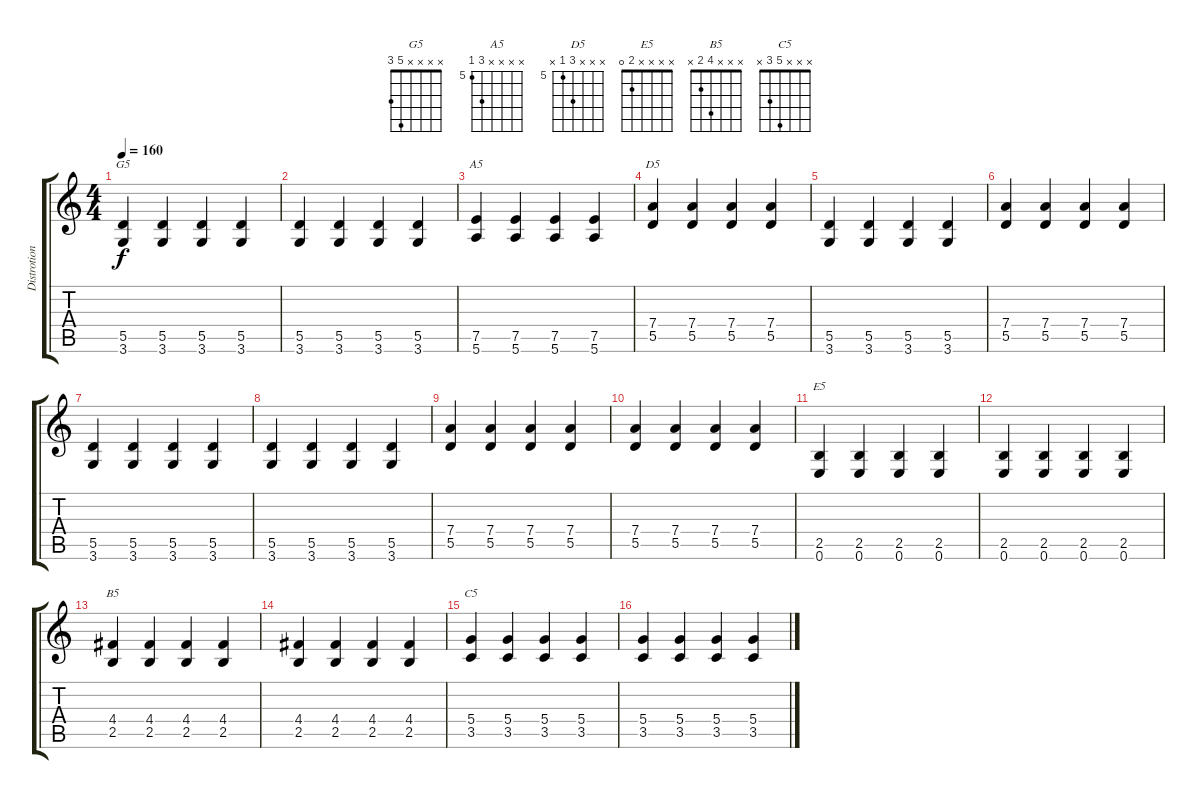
\track ("Distrotion Guitar 2" "Distrotion") {instrument distortionguitar}
\staff {score tabs}
\tuning (E4 B3 G3 D3 A2 E2) {hide}
\chord ("G5" x x x x 5 3)
\chord ("A5" x x x x 7 5) {firstfret 5}
\chord ("D5" x x x 7 5 x) {firstfret 5}
\chord ("E5" x x x x 2 0)
\chord ("B5" x x x 4 2 x)
\chord ("C5" x x x 5 3 x)
\ts (4 4)
\tempo 160
\clef g2
\ks c
(5.5 3.6).4{ch "G5" dy f} (5.5 3.6).4 (5.5 3.6).4 (5.5 3.6).4 |
(5.5 3.6).4 (5.5 3.6).4 (5.5 3.6).4 (5.5 3.6).4 |
(7.5 5.6).4{ch "A5"} (7.5 5.6).4 (7.5 5.6).4 (7.5 5.6).4 |
(7.4 5.5).4{ch "D5"} (7.4 5.5).4 (7.4 5.5).4 (7.4 5.5).4 |
(5.5 3.6).4 (5.5 3.6).4 (5.5 3.6).4 (5.5 3.6).4 |
(7.4 5.5).4 (7.4 5.5).4 (7.4 5.5).4 (7.4 5.5).4 |
(5.5 3.6).4 (5.5 3.6).4 (5.5 3.6).4 (5.5 3.6).4 |
(5.5 3.6).4 (5.5 3.6).4 (5.5 3.6).4 (5.5 3.6).4 |
(7.4 5.5).4 (7.4 5.5).4 (7.4 5.5).4 (7.4 5.5).4 |
(7.4 5.5).4 (7.4 5.5).4 (7.4 5.5).4 (7.4 5.5).4 |
(2.5 0.6).4{ch "E5"} (2.5 0.6).4 (2.5 0.6).4 (2.5 0.6).4 |
(2.5 0.6).4 (2.5 0.6).4 (2.5 0.6).4 (2.5 0.6).4 |
(4.4 2.5).4{ch "B5"} (4.4 2.5).4 (4.4 2.5).4 (4.4 2.5).4 |
(4.4 2.5).4 (4.4 2.5).4 (4.4 2.5).4 (4.4 2.5).4 |
(5.4 3.5).4{ch "C5"} (5.4 3.5).4 (5.4 3.5).4 (5.4 3.5).4 |
(5.4 3.5).4 (5.4 3.5).4 (5.4 3.5).4 (5.4 3.5).4
